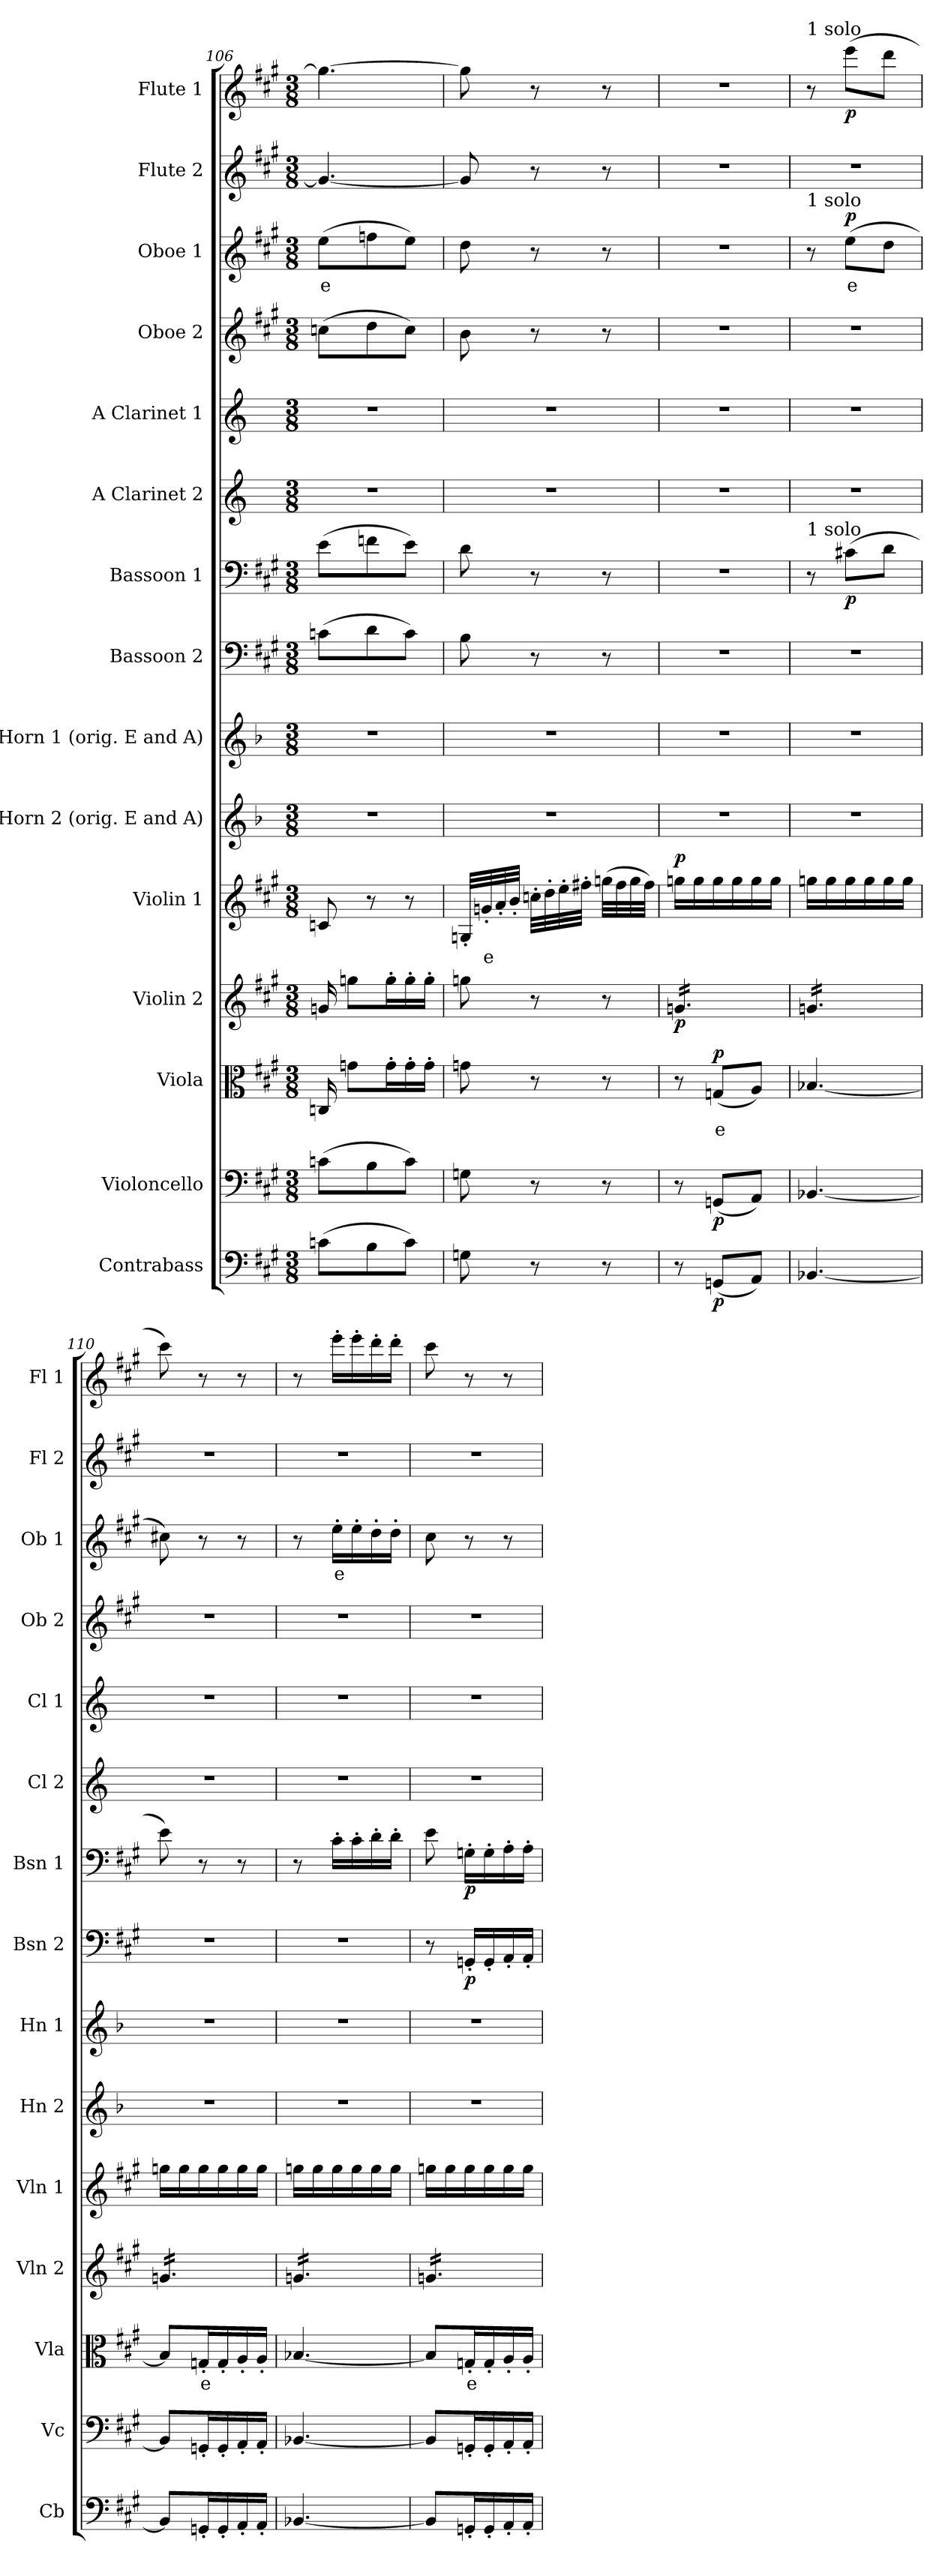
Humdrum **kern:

**kern	**dynam	**kern	**dynam	**kern	**text	**dynam	**kern	**dynam	**kern	**text	**dynam	**kern	**kern	**kern	**dynam	**kern	**dynam	**kern	**kern	**kern	**kern	**text	**dynam	**kern	**kern	**dynam
*part15	*part15	*part14	*part14	*part13	*part13	*part13	*part12	*part12	*part11	*part11	*part11	*part10	*part9	*part8	*part8	*part7	*part7	*part6	*part5	*part4	*part3	*part3	*part3	*part2	*part1	*part1
*staff15	*staff15	*staff14	*staff14	*staff13	*staff13	*staff13	*staff12	*staff12	*staff11	*staff11	*staff11	*staff10	*staff9	*staff8	*staff8	*staff7	*staff7	*staff6	*staff5	*staff4	*staff3	*staff3	*staff3	*staff2	*staff1	*staff1
*I"Contrabass	*	*I"Violoncello	*	*I"Viola	*	*	*I"Violin 2	*	*I"Violin 1	*	*	*I"E Horn 2 (orig. E and A)	*I"E Horn 1 (orig. E and A)	*I"Bassoon 2	*	*I"Bassoon 1	*	*I"A Clarinet 2	*I"A Clarinet 1	*I"Oboe 2	*I"Oboe 1	*	*	*I"Flute 2	*I"Flute 1	*
*I'Cb	*	*I'Vc	*	*I'Vla	*	*	*I'Vln 2	*	*I'Vln 1	*	*	*I'Hn 2	*I'Hn 1	*I'Bsn 2	*	*I'Bsn 1	*	*I'Cl 2	*I'Cl 1	*I'Ob 2	*I'Ob 1	*	*	*I'Fl 2	*I'Fl 1	*
*clefF4	*	*clefF4	*	*clefC3	*	*	*clefG2	*	*clefG2	*	*	*clefG2	*clefG2	*clefF4	*	*clefF4	*	*clefG2	*clefG2	*clefG2	*clefG2	*	*	*clefG2	*clefG2	*
*ITrd7c12	*	*	*	*	*	*	*	*	*	*	*	*ITrd5c8	*ITrd5c8	*	*	*	*	*ITrd2c3	*ITrd2c3	*	*	*	*	*	*	*
*k[f#c#g#]	*	*k[f#c#g#]	*	*k[f#c#g#]	*	*	*k[f#c#g#]	*	*k[f#c#g#]	*	*	*k[f#c#g#]	*k[f#c#g#]	*k[f#c#g#]	*	*k[f#c#g#]	*	*k[f#c#g#]	*k[f#c#g#]	*k[f#c#g#]	*k[f#c#g#]	*	*	*k[f#c#g#]	*k[f#c#g#]	*
*M3/8	*	*M3/8	*	*M3/8	*	*	*M3/8	*	*M3/8	*	*	*M3/8	*M3/8	*M3/8	*	*M3/8	*	*M3/8	*M3/8	*M3/8	*M3/8	*	*	*M3/8	*M3/8	*
=106	=106	=106	=106	=106	=106	=106	=106	=106	=106	=106	=106	=106	=106	=106	=106	=106	=106	=106	=106	=106	=106	=106	=106	=106	=106	=106
!	!	!	!	!	!	!	!	!	!	!	!	!	!	!	!	!	!	!	!	!	!	!LO:LY:b:color=#FF0000	!	!	!	!
(8Cn\L	.	(8cn\L	.	16Cn/	.	.	16gn/	.	8cn/	.	.	4.r	4.r	(8cn\L	.	(8e\L	.	4.r	4.r	(8ccn\L	(8ee\L	e	.	4.gn/_	4.gg\_	.
.	.	.	.	8gn\L	.	.	8ggn\L	.	.	.	.	.	.	.	.	.	.	.	.	.	.	.	.	.	.	.
8BB\	.	8B\	.	.	.	.	.	.	8r	.	.	.	.	8d\	.	8fn\	.	.	.	8dd\	8ffn\	.	.	.	.	.
.	.	.	.	16g'\L	.	.	16gg'\L	.	.	.	.	.	.	.	.	.	.	.	.	.	.	.	.	.	.	.
8C\J)	.	8c\J)	.	16g'\	.	.	16gg'\	.	8r	.	.	.	.	8c\J)	.	8e\J)	.	.	.	8cc\J)	8ee\J)	.	.	.	.	.
.	.	.	.	16g'\JJ	.	.	16gg'\JJ	.	.	.	.	.	.	.	.	.	.	.	.	.	.	.	.	.	.	.
=107	=107	=107	=107	=107	=107	=107	=107	=107	=107	=107	=107	=107	=107	=107	=107	=107	=107	=107	=107	=107	=107	=107	=107	=107	=107	=107
8GGn\	.	8Gn\	.	8gn\	.	.	8ggn\	.	32Gn'/LLL	.	.	4.r	4.r	8B\	.	8d\	.	4.r	4.r	8b\	8dd\	.	.	8g/]	8gg\]	.
!	!	!	!	!	!	!	!	!	!	!LO:LY:b:color=#FF0000	!	!	!	!	!	!	!	!	!	!	!	!	!	!	!	!
.	.	.	.	.	.	.	.	.	32gn'/	e	.	.	.	.	.	.	.	.	.	.	.	.	.	.	.	.
.	.	.	.	.	.	.	.	.	32a'/	.	.	.	.	.	.	.	.	.	.	.	.	.	.	.	.	.
.	.	.	.	.	.	.	.	.	32b'/JJJ	.	.	.	.	.	.	.	.	.	.	.	.	.	.	.	.	.
8r	.	8r	.	8r	.	.	8r	.	32ccn'\LLL	.	.	.	.	8r	.	8r	.	.	.	8r	8r	.	.	8r	8r	.
.	.	.	.	.	.	.	.	.	32dd'\	.	.	.	.	.	.	.	.	.	.	.	.	.	.	.	.	.
.	.	.	.	.	.	.	.	.	32ee'\	.	.	.	.	.	.	.	.	.	.	.	.	.	.	.	.	.
.	.	.	.	.	.	.	.	.	32ff#X'\JJJ	.	.	.	.	.	.	.	.	.	.	.	.	.	.	.	.	.
8r	.	8r	.	8r	.	.	8r	.	(32ggn\LLL	.	.	.	.	8r	.	8r	.	.	.	8r	8r	.	.	8r	8r	.
.	.	.	.	.	.	.	.	.	32ff#\	.	.	.	.	.	.	.	.	.	.	.	.	.	.	.	.	.
.	.	.	.	.	.	.	.	.	32gg\	.	.	.	.	.	.	.	.	.	.	.	.	.	.	.	.	.
.	.	.	.	.	.	.	.	.	32ff#\JJJ)	.	.	.	.	.	.	.	.	.	.	.	.	.	.	.	.	.
=108	=108	=108	=108	=108	=108	=108	=108	=108	=108	=108	=108	=108	=108	=108	=108	=108	=108	=108	=108	=108	=108	=108	=108	=108	=108	=108
!	!	!	!	!	!	!	!	!LO:DY:b	!	!	!LO:DY:b	!	!	!	!	!	!	!	!	!	!	!	!	!	!	!
*	*	*	*	*	*	*	*tremolo	*	*	*	*	*	*	*	*	*	*	*	*	*	*	*	*	*	*	*
8r	.	8r	.	8r	.	.	16gn/LL	p	16ggn\LL	.	p	4.r	4.r	4.r	.	4.r	.	4.r	4.r	4.r	4.r	.	.	4.r	4.r	.
.	.	.	.	.	.	.	16gn/	.	16gg\	.	.	.	.	.	.	.	.	.	.	.	.	.	.	.	.	.
!	!LO:DY:b	!	!LO:DY:b	!	!LO:LY:b:color=#FF0000	!LO:DY:b	!	!	!	!	!	!	!	!	!	!	!	!	!	!	!	!	!	!	!	!
(8GGGn/L	p	(8GGn/L	p	(8Gn/L	e	p	16gn/	.	16gg\	.	.	.	.	.	.	.	.	.	.	.	.	.	.	.	.	.
.	.	.	.	.	.	.	16gn/	.	16gg\	.	.	.	.	.	.	.	.	.	.	.	.	.	.	.	.	.
8AAA/J)	.	8AA/J)	.	8A/J)	.	.	16gn/	.	16gg\	.	.	.	.	.	.	.	.	.	.	.	.	.	.	.	.	.
.	.	.	.	.	.	.	16gn/JJ	.	16gg\JJ	.	.	.	.	.	.	.	.	.	.	.	.	.	.	.	.	.
!!LO:PB:g=z
=109	=109	=109	=109	=109	=109	=109	=109	=109	=109	=109	=109	=109	=109	=109	=109	=109	=109	=109	=109	=109	=109	=109	=109	=109	=109	=109
!	!	!	!	!	!	!	!	!	!	!	!	!	!	!	!	!	!	!	!	!	!	!	!	!	!LO:TX:a:t=1 solo	!
!	!	!	!	!	!	!	!	!	!	!	!	!	!	!	!	!	!	!	!	!	!LO:TX:a:t=1 solo	!	!	!	!	!
!	!	!	!	!	!	!	!	!	!	!	!	!	!	!	!	!LO:TX:a:t=1 solo	!	!	!	!	!	!	!	!	!	!
[4.BBB-X/	.	[4.BB-X/	.	[4.B-X/	.	.	16gn/LL	.	16ggn\LL	.	.	4.r	4.r	4.r	.	8r	.	4.r	4.r	4.r	8r	.	.	4.r	8r	.
.	.	.	.	.	.	.	16gn/	.	16gg\	.	.	.	.	.	.	.	.	.	.	.	.	.	.	.	.	.
!	!	!	!	!	!	!	!	!	!	!	!	!	!	!	!	!	!LO:DY:b	!	!	!	!	!LO:LY:b:color=#FF0000	!LO:DY:b	!	!	!LO:DY:b
.	.	.	.	.	.	.	16gn/	.	16gg\	.	.	.	.	.	.	(8c#X\L	p	.	.	.	(8ee\L	e	p	.	(8eee\L	p
.	.	.	.	.	.	.	16gn/	.	16gg\	.	.	.	.	.	.	.	.	.	.	.	.	.	.	.	.	.
.	.	.	.	.	.	.	16gn/	.	16gg\	.	.	.	.	.	.	8d\J	.	.	.	.	8dd\J	.	.	.	8ddd\J	.
.	.	.	.	.	.	.	16gn/JJ	.	16gg\JJ	.	.	.	.	.	.	.	.	.	.	.	.	.	.	.	.	.
=110	=110	=110	=110	=110	=110	=110	=110	=110	=110	=110	=110	=110	=110	=110	=110	=110	=110	=110	=110	=110	=110	=110	=110	=110	=110	=110
8BBB-/L]	.	8BB-/L]	.	8B-/L]	.	.	16gn/LL	.	16ggn\LL	.	.	4.r	4.r	4.r	.	8e\)	.	4.r	4.r	4.r	8cc#X\)	.	.	4.r	8ccc#\)	.
.	.	.	.	.	.	.	16gn/	.	16gg\	.	.	.	.	.	.	.	.	.	.	.	.	.	.	.	.	.
!	!	!	!	!	!LO:LY:b:color=#FF0000	!	!	!	!	!	!	!	!	!	!	!	!	!	!	!	!	!	!	!	!	!
16GGGn'/L	.	16GGn'/L	.	16Gn'/L	e	.	16gn/	.	16gg\	.	.	.	.	.	.	8r	.	.	.	.	8r	.	.	.	8r	.
16GGG'/	.	16GG'/	.	16G'/	.	.	16gn/	.	16gg\	.	.	.	.	.	.	.	.	.	.	.	.	.	.	.	.	.
16AAA'/	.	16AA'/	.	16A'/	.	.	16gn/	.	16gg\	.	.	.	.	.	.	8r	.	.	.	.	8r	.	.	.	8r	.
16AAA'/JJ	.	16AA'/JJ	.	16A'/JJ	.	.	16gn/JJ	.	16gg\JJ	.	.	.	.	.	.	.	.	.	.	.	.	.	.	.	.	.
=111	=111	=111	=111	=111	=111	=111	=111	=111	=111	=111	=111	=111	=111	=111	=111	=111	=111	=111	=111	=111	=111	=111	=111	=111	=111	=111
[4.BBB-X/	.	[4.BB-X/	.	[4.B-X/	.	.	16gn/LL	.	16ggn\LL	.	.	4.r	4.r	4.r	.	8r	.	4.r	4.r	4.r	8r	.	.	4.r	8r	.
.	.	.	.	.	.	.	16gn/	.	16gg\	.	.	.	.	.	.	.	.	.	.	.	.	.	.	.	.	.
!	!	!	!	!	!	!	!	!	!	!	!	!	!	!	!	!	!	!	!	!	!	!LO:LY:b:color=#FF0000	!	!	!	!
.	.	.	.	.	.	.	16gn/	.	16gg\	.	.	.	.	.	.	16c#'\LL	.	.	.	.	16ee'\LL	e	.	.	16eee'\LL	.
.	.	.	.	.	.	.	16gn/	.	16gg\	.	.	.	.	.	.	16c#'\	.	.	.	.	16ee'\	.	.	.	16eee'\	.
.	.	.	.	.	.	.	16gn/	.	16gg\	.	.	.	.	.	.	16d'\	.	.	.	.	16dd'\	.	.	.	16ddd'\	.
.	.	.	.	.	.	.	16gn/JJ	.	16gg\JJ	.	.	.	.	.	.	16d'\JJ	.	.	.	.	16dd'\JJ	.	.	.	16ddd'\JJ	.
=112	=112	=112	=112	=112	=112	=112	=112	=112	=112	=112	=112	=112	=112	=112	=112	=112	=112	=112	=112	=112	=112	=112	=112	=112	=112	=112
8BBB-/L]	.	8BB-/L]	.	8B-/L]	.	.	16gn/LL	.	16ggn\LL	.	.	4.r	4.r	8r	.	8e\	.	4.r	4.r	4.r	8cc#\	.	.	4.r	8ccc#\	.
.	.	.	.	.	.	.	16gn/	.	16gg\	.	.	.	.	.	.	.	.	.	.	.	.	.	.	.	.	.
!	!	!	!	!	!LO:LY:b:color=#FF0000	!	!	!	!	!	!	!	!	!	!LO:DY:b	!	!LO:DY:b	!	!	!	!	!	!	!	!	!
16GGGn'/L	.	16GGn'/L	.	16Gn'/L	e	.	16gn/	.	16gg\	.	.	.	.	16GGn'/LL	p	16Gn'\LL	p	.	.	.	8r	.	.	.	8r	.
16GGG'/	.	16GG'/	.	16G'/	.	.	16gn/	.	16gg\	.	.	.	.	16GG'/	.	16G'\	.	.	.	.	.	.	.	.	.	.
16AAA'/	.	16AA'/	.	16A'/	.	.	16gn/	.	16gg\	.	.	.	.	16AA'/	.	16A'\	.	.	.	.	8r	.	.	.	8r	.
16AAA'/JJ	.	16AA'/JJ	.	16A'/JJ	.	.	16gn/JJ	.	16gg\JJ	.	.	.	.	16AA'/JJ	.	16A'\JJ	.	.	.	.	.	.	.	.	.	.
*	*	*	*	*	*	*	*Xtremolo	*	*	*	*	*	*	*	*	*	*	*	*	*	*	*	*	*	*	*
=	=	=	=	=	=	=	=	=	=	=	=	=	=	=	=	=	=	=	=	=	=	=	=	=	=	=
*-	*-	*-	*-	*-	*-	*-	*-	*-	*-	*-	*-	*-	*-	*-	*-	*-	*-	*-	*-	*-	*-	*-	*-	*-	*-	*-
